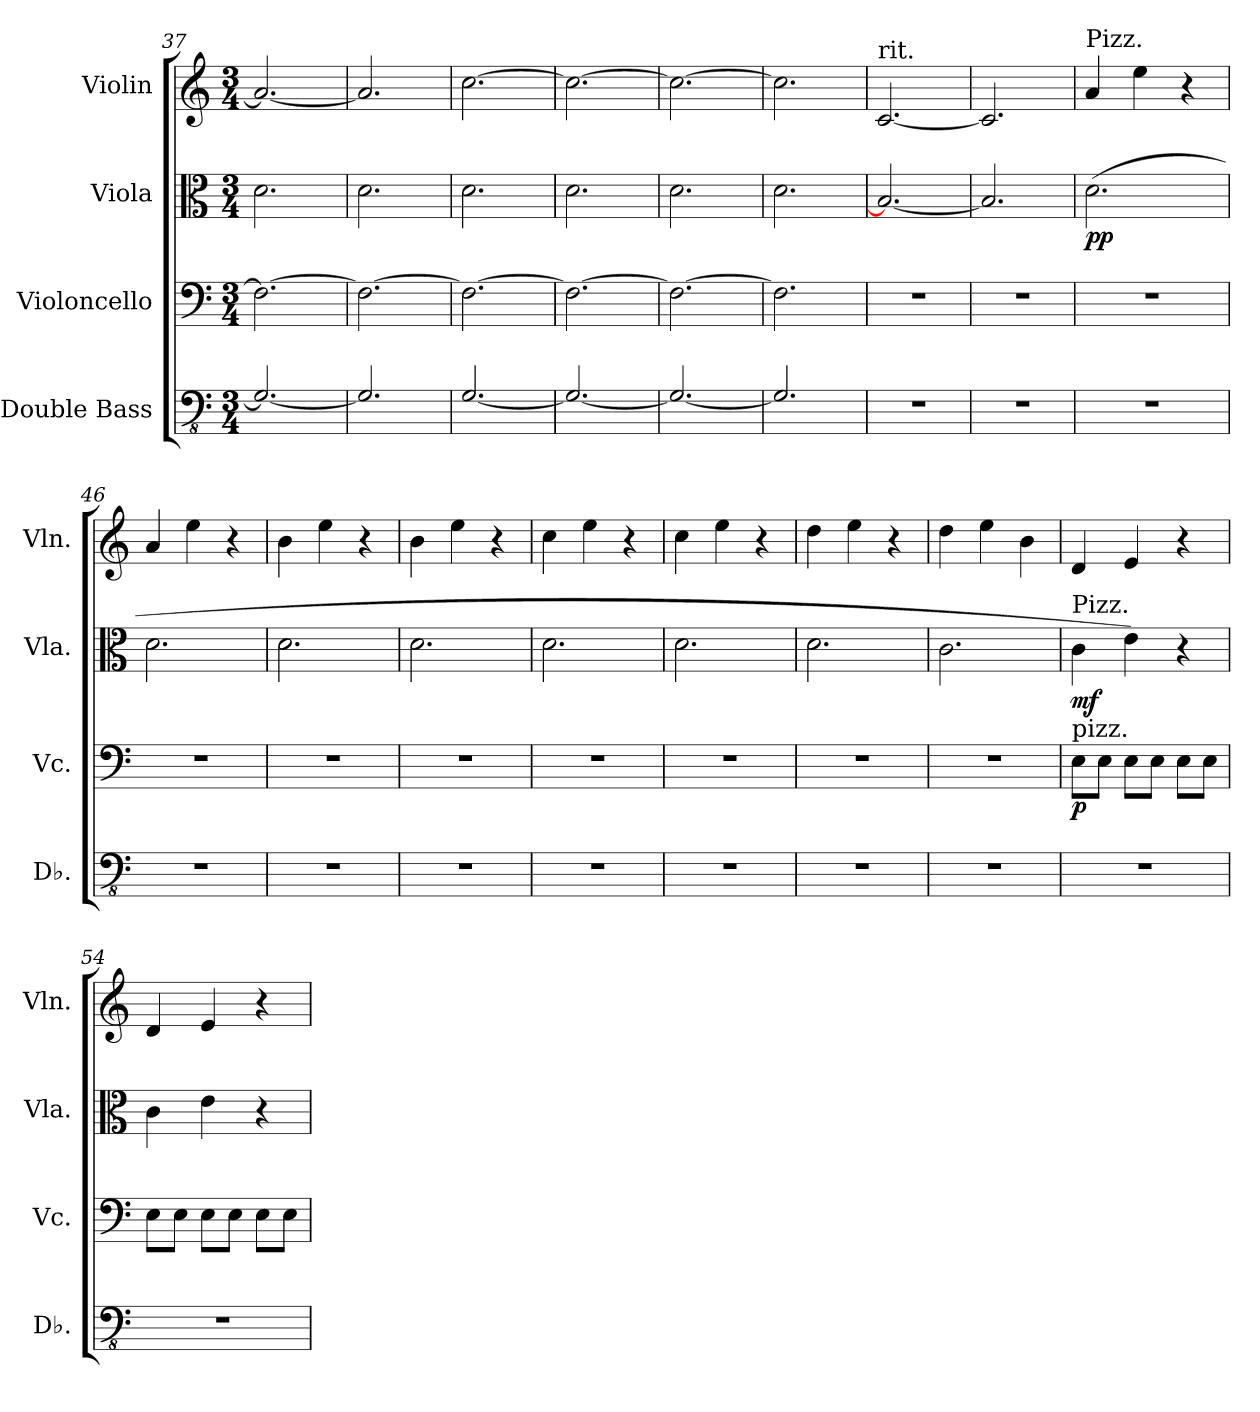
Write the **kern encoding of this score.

**kern	**kern	**dynam	**kern	**dynam	**kern
*part4	*part3	*part3	*part2	*part2	*part1
*staff4	*staff3	*staff3	*staff2	*staff2	*staff1
*I"Double Bass	*I"Violoncello	*	*I"Viola	*	*I"Violin
*I'Db.	*I'Vc.	*	*I'Vla.	*	*I'Vln.
*clefFv4	*clefF4	*	*clefC3	*	*clefG2
*ITrd7c12	*	*	*	*	*
*k[]	*k[]	*	*k[]	*	*k[]
*M3/4	*M3/4	*	*M3/4	*	*M3/4
=37	=37	=37	=37	=37	=37
2.GGG/_	2.F\_	.	2.d\	.	2.a/_
=38	=38	=38	=38	=38	=38
2.GGG/]	2.F\_	.	2.d\	.	2.a/]
!!LO:PB:g=z
=39	=39	=39	=39	=39	=39
[2.GGG/	2.F\_	.	2.d\	.	[2.cc\
=40	=40	=40	=40	=40	=40
2.GGG/_	2.F\_	.	2.d\	.	2.cc\_
=41	=41	=41	=41	=41	=41
2.GGG/_	2.F\_	.	2.d\	.	2.cc\_
=42	=42	=42	=42	=42	=42
2.GGG/]	2.F\]	.	2.d\	.	2.cc\]
=43	=43	=43	=43	=43	=43
!	!	!	!	!	!LO:TX:a:t=rit.
2.r	2.r	.	2.B/_	.	[2.c/
=44	=44	=44	=44	=44	=44
2.r	2.r	.	2.B/]	.	2.c/]
=45	=45	=45	=45	=45	=45
*	*	*	*	*	*MM80
!	!	!	!	!	!LO:TX:a:t=Pizz.
!	!	!	!	!LO:DY:b	!
2.r	2.r	.	(2.d\	pp	4a/
.	.	.	.	.	4ee\
.	.	.	.	.	4r
=46	=46	=46	=46	=46	=46
2.r	2.r	.	2.d\	.	4a/
.	.	.	.	.	4ee\
.	.	.	.	.	4r
=47	=47	=47	=47	=47	=47
2.r	2.r	.	2.d\	.	4b\
.	.	.	.	.	4ee\
.	.	.	.	.	4r
=48	=48	=48	=48	=48	=48
2.r	2.r	.	2.d\	.	4b\
.	.	.	.	.	4ee\
.	.	.	.	.	4r
=49	=49	=49	=49	=49	=49
2.r	2.r	.	2.d\	.	4cc\
.	.	.	.	.	4ee\
.	.	.	.	.	4r
=50	=50	=50	=50	=50	=50
2.r	2.r	.	2.d\	.	4cc\
.	.	.	.	.	4ee\
.	.	.	.	.	4r
=51	=51	=51	=51	=51	=51
2.r	2.r	.	2.d\	.	4dd\
.	.	.	.	.	4ee\
.	.	.	.	.	4r
!!LO:LB:g=z
=52	=52	=52	=52	=52	=52
2.r	2.r	.	2.c\	.	4dd\
.	.	.	.	.	4ee\
.	.	.	.	.	4b\
=53	=53	=53	=53	=53	=53
!	!	!	!LO:TX:a:t=Pizz.	!	!
!	!LO:TX:a:t=pizz.	!	!	!	!
!	!	!LO:DY:b	!	!LO:DY:b	!
2.r	8E\L	p	4c\	mf	4d/
.	8E\J	.	.	.	.
.	8E\L	.	4e\)	.	4e/
.	8E\J	.	.	.	.
.	8E\L	.	4r	.	4r
.	8E\J	.	.	.	.
=54	=54	=54	=54	=54	=54
2.r	8E\L	.	4c\	.	4d/
.	8E\J	.	.	.	.
.	8E\L	.	4e\	.	4e/
.	8E\J	.	.	.	.
.	8E\L	.	4r	.	4r
.	8E\J	.	.	.	.
=	=	=	=	=	=
*-	*-	*-	*-	*-	*-
